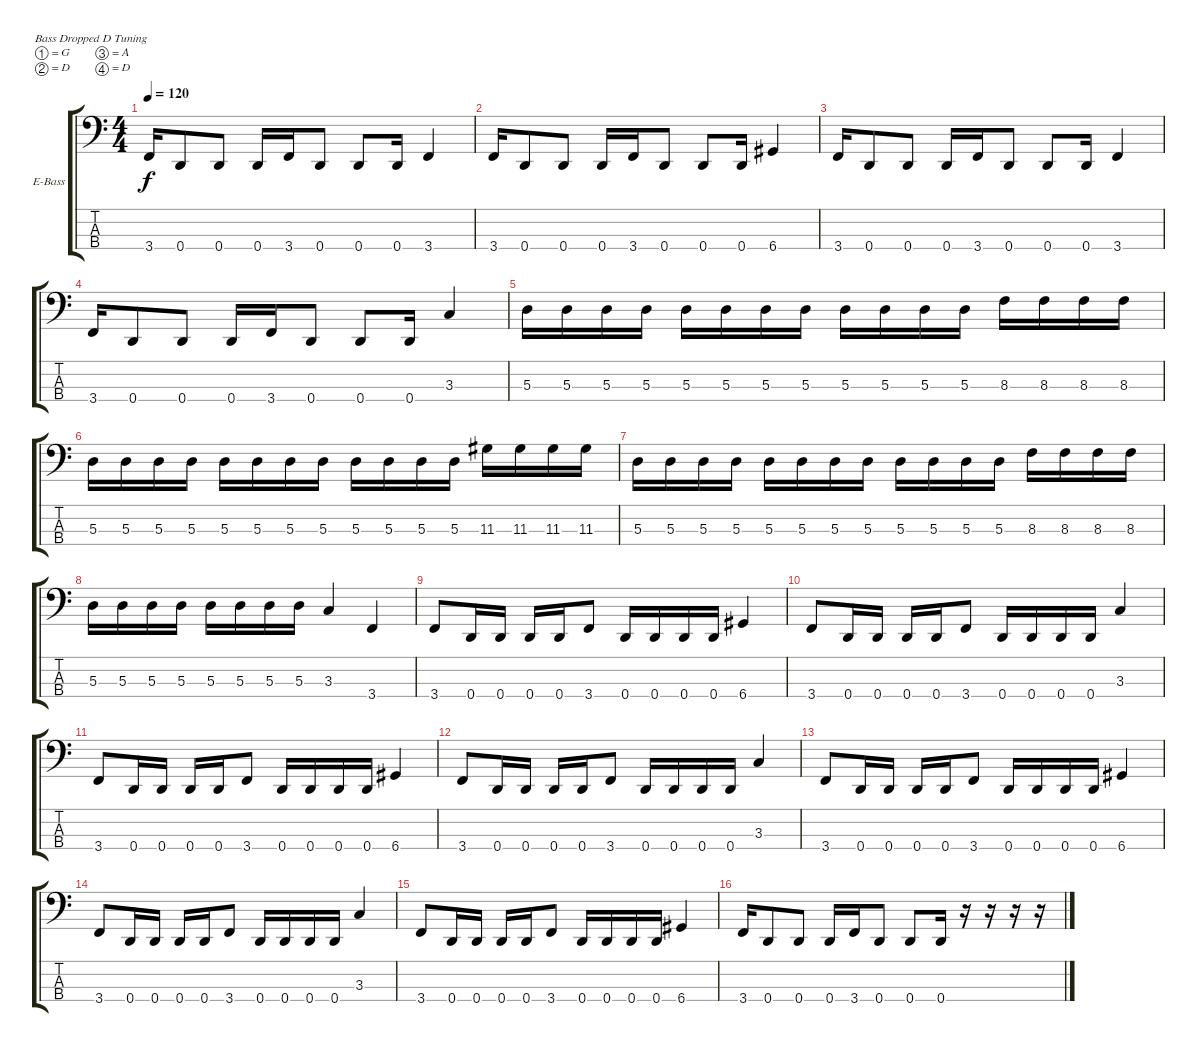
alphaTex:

\bracketExtendMode groupsimilarinstruments
\firstSystemTrackNameOrientation horizontal
\otherSystemsTrackNameOrientation horizontal
\track ("bass" "E-Bass") {instrument slapbass1}
\staff {score tabs}
\tuning (G2 D2 A1 D1)
\ts (4 4)
\tempo 120
\clef f4
\ks c
3.4.16{dy f} 0.4.8 0.4.8 0.4.16 3.4.16 0.4.8 0.4.8 0.4.16 3.4.4 |
3.4.16 0.4.8 0.4.8 0.4.16 3.4.16 0.4.8 0.4.8 0.4.16 6.4.4 |
3.4.16 0.4.8 0.4.8 0.4.16 3.4.16 0.4.8 0.4.8 0.4.16 3.4.4 |
3.4.16 0.4.8 0.4.8 0.4.16 3.4.16 0.4.8 0.4.8 0.4.16 3.3.4 |
5.3.16 5.3.16 5.3.16 5.3.16 5.3.16 5.3.16 5.3.16 5.3.16 5.3.16 5.3.16 5.3.16 5.3.16 8.3.16 8.3.16 8.3.16 8.3.16 |
5.3.16 5.3.16 5.3.16 5.3.16 5.3.16 5.3.16 5.3.16 5.3.16 5.3.16 5.3.16 5.3.16 5.3.16 11.3.16 11.3.16 11.3.16 11.3.16 |
5.3.16 5.3.16 5.3.16 5.3.16 5.3.16 5.3.16 5.3.16 5.3.16 5.3.16 5.3.16 5.3.16 5.3.16 8.3.16 8.3.16 8.3.16 8.3.16 |
5.3.16 5.3.16 5.3.16 5.3.16 5.3.16 5.3.16 5.3.16 5.3.16 3.3.4 3.4.4 |
3.4.8 0.4.16 0.4.16 0.4.16 0.4.16 3.4.8 0.4.16 0.4.16 0.4.16 0.4.16 6.4.4 |
3.4.8 0.4.16 0.4.16 0.4.16 0.4.16 3.4.8 0.4.16 0.4.16 0.4.16 0.4.16 3.3.4 |
3.4.8 0.4.16 0.4.16 0.4.16 0.4.16 3.4.8 0.4.16 0.4.16 0.4.16 0.4.16 6.4.4 |
3.4.8 0.4.16 0.4.16 0.4.16 0.4.16 3.4.8 0.4.16 0.4.16 0.4.16 0.4.16 3.3.4 |
3.4.8 0.4.16 0.4.16 0.4.16 0.4.16 3.4.8 0.4.16 0.4.16 0.4.16 0.4.16 6.4.4 |
3.4.8 0.4.16 0.4.16 0.4.16 0.4.16 3.4.8 0.4.16 0.4.16 0.4.16 0.4.16 3.3.4 |
3.4.8 0.4.16 0.4.16 0.4.16 0.4.16 3.4.8 0.4.16 0.4.16 0.4.16 0.4.16 6.4.4 |
3.4.16 0.4.8 0.4.8 0.4.16 3.4.16 0.4.8 0.4.8 0.4.16 r.16 r.16 r.16 r.16
